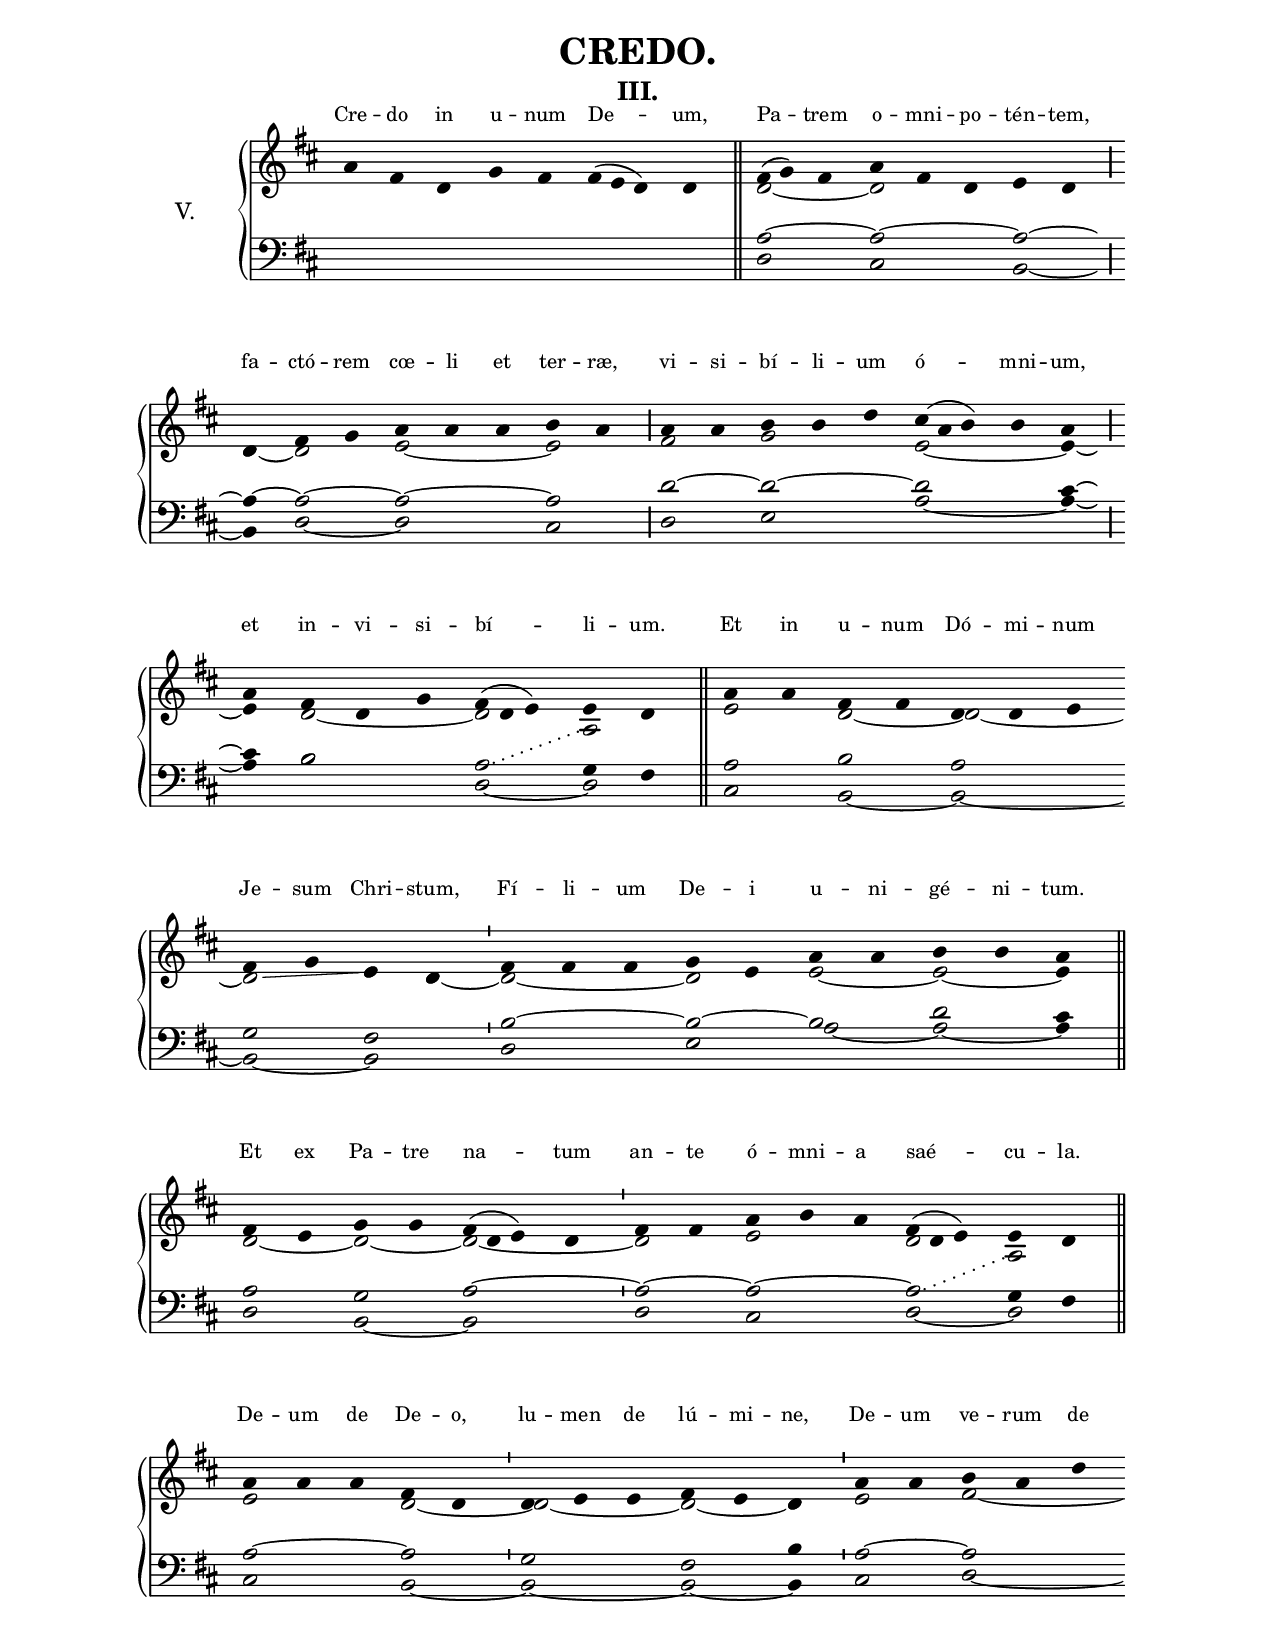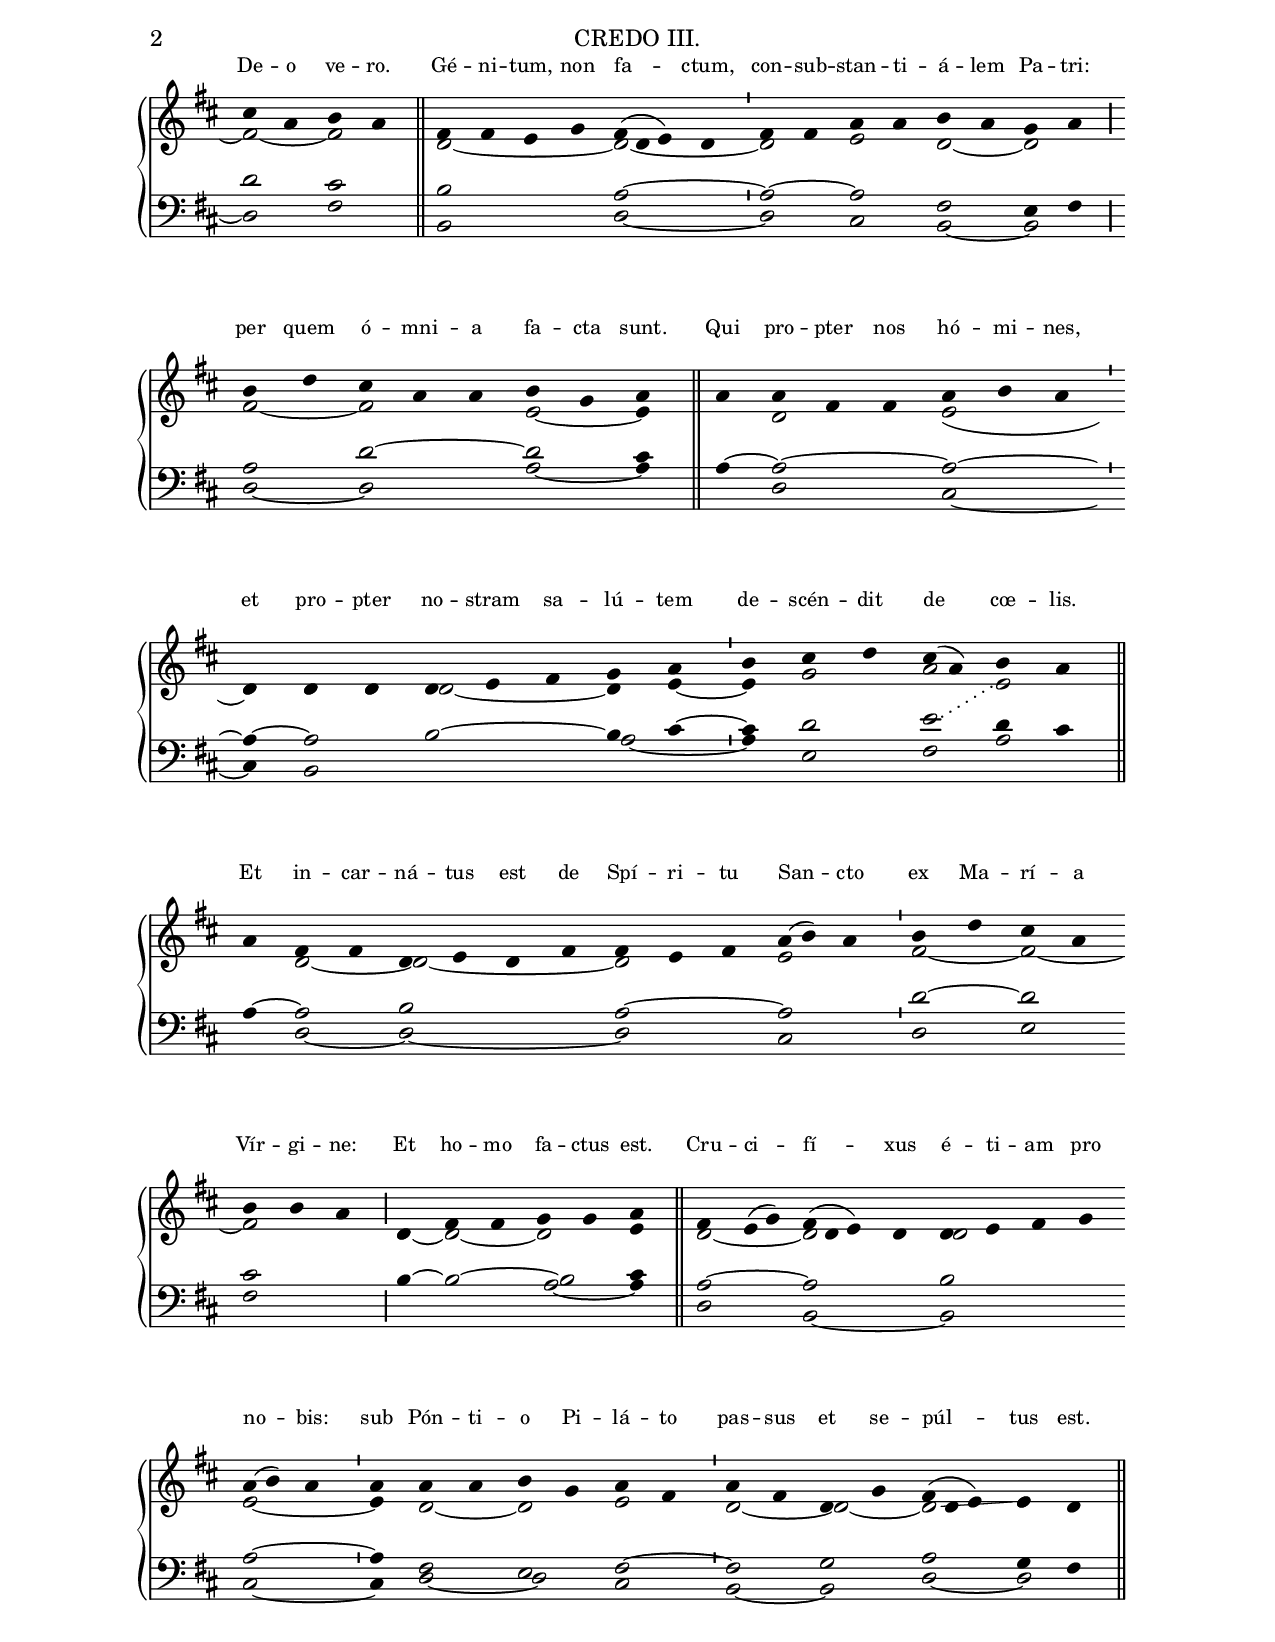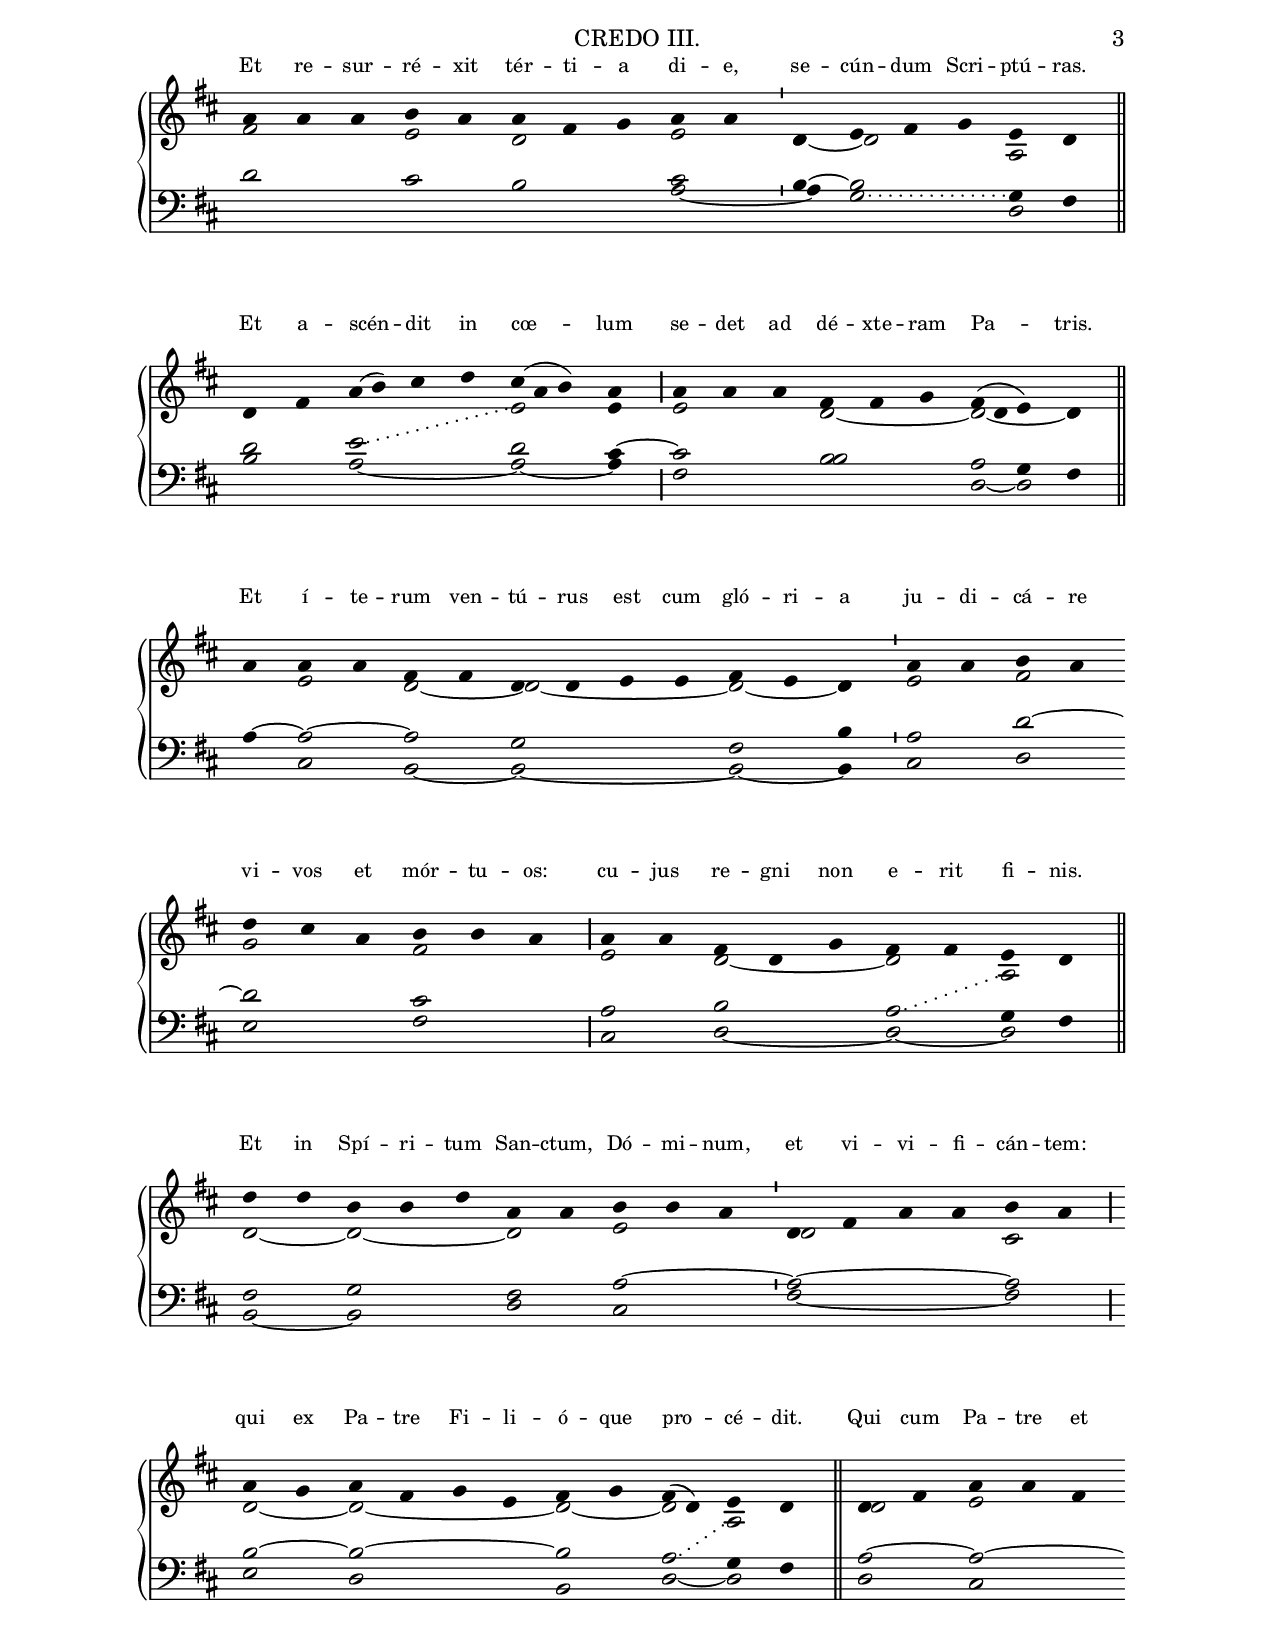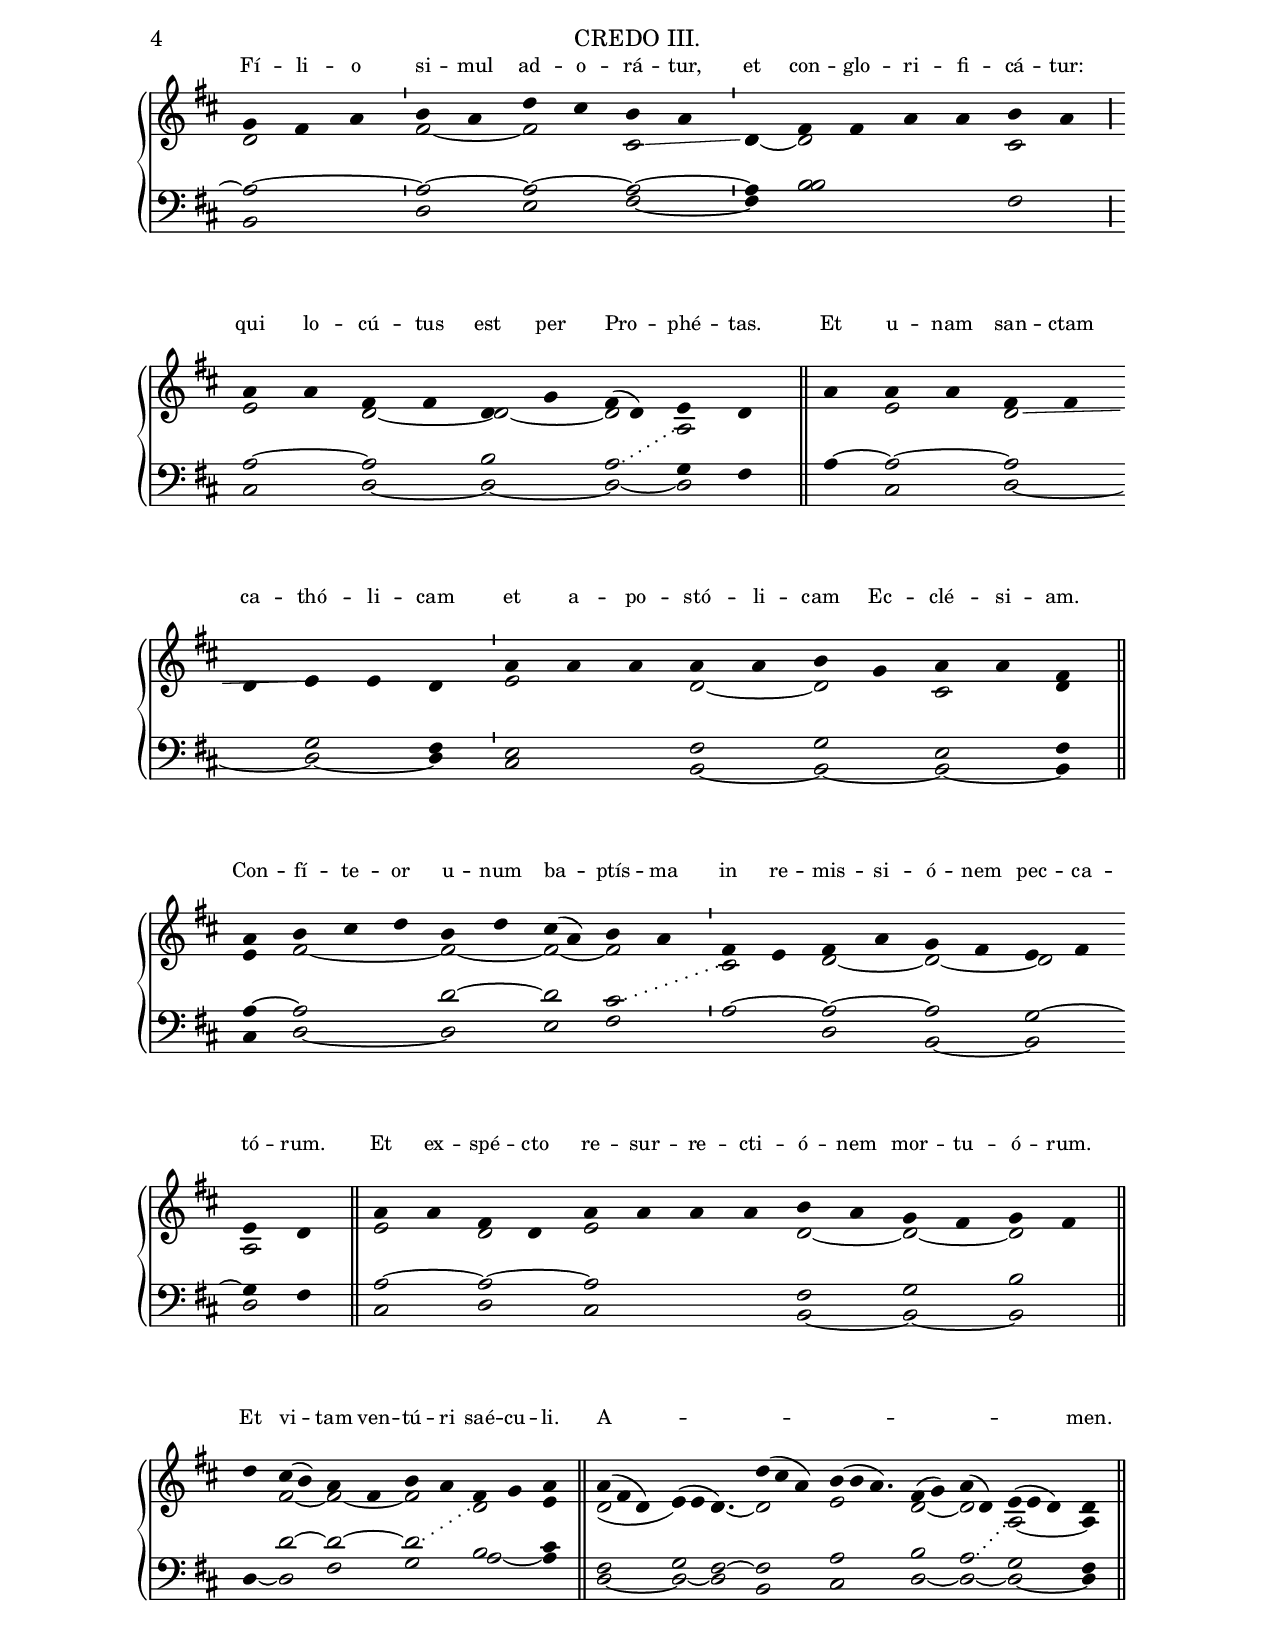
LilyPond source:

\version  "2.18.0"
\language "english"
%
% Styles shared by all Nova Organi Harmonia scores
%
\version  "2.18.0"

%
% Chant division marks
%
quarterBar = {
  \once \override BreathingSign.stencil = #ly:breathing-sign::divisio-minima
  \once \override BreathingSign.thickness = #2.0
  \once \override BreathingSign.minimum-X-extent = #'(-1.0 . 0.0)
  \once \override BreathingSign.minimum-Y-extent = #'(-2.5 . 2.5)

  \breathe
}

halfBar = {
  \once \override BreathingSign.stencil = #ly:breathing-sign::divisio-maior
  \once \override BreathingSign.thickness = #2.0
  \once \override BreathingSign.Y-offset = #0
  \once \override BreathingSign.minimum-X-extent = #'(-1.0 . 0.0)
  \once \override BreathingSign.minimum-Y-extent = #'(-2.5 . 2.5)

  \breathe
}

%
% Voice leading lines are drawn as dotted glissandi
%
voiceLineStyle = {
  \override Glissando #'style = #'dotted-line
  \override Glissando #'thickness = #2.0
  \override NoteColumn #'force-hshift = #0
  \override NoteHead #'transparent = ##t
}

voiceLine =
#(define-music-function
  (parser location staffA staffB noteA noteB)
  (string? string? ly:music? ly:music?)
  #{
    \change Staff = #staffA <>\glissando #noteA
    \change Staff = #staffB #noteB
  #})

allowVoiceLineBreak = {
  \once \override Glissando.breakable = ##t
  \once \override Glissando.after-line-breaking = ##t
}

offsetVoiceLineY = { \once \overrideProperty Glissando.Y-offset #0.2 }

%
% Functions to create groups of notes, connected with a slur
%

% Group of two notes (duration: quarter note)
ga =
#(define-music-function
  (parser location pa pb) (ly:pitch? ly:pitch?)
  #{ $pa 16( $pb 16*3) #})

% Group of three notes (duration: dotted quarter note)
gb =
#(define-music-function
  (parser location pa pb pc) (ly:pitch? ly:pitch? ly:pitch?)
  #{ $pa 16( $pb $pc 4)) #})

% Group of four notes (duration: dotted quarter note)
gc =
#(define-music-function
  (parser location pa pb pc pd) (ly:pitch? ly:pitch? ly:pitch? ly:pitch?)
  #{ $pa 16( $pb $pc $pd 16*3)) #})

%
% Additional macros
%
singleBar   = { \bar "|" }
doubleBar   = { \bar "||" }
forceBreak  = { \bar "" \break }
shiftRight  = { \once \override NoteColumn #'force-hshift = #0.9 }
shiftRightB = { \once \override NoteColumn #'force-hshift = #1.6 }

%
% Default layout
%
\layout {
  indent = 1.7\cm
  ragged-last = ##f
  \context {
    \Staff
    \remove "Time_signature_engraver"
    \omit Flag
    \omit Stem
    \accidentalStyle forget
  }
  \context {
    \Lyrics
    \with { alignAboveContext = "up" }
    \override VerticalAxisGroup.nonstaff-relatedstaff-spacing #'minimum-distance = #4
    \override LyricText #'font-size = #-1
  }
}

%
% Default paper
%
\paper {
  #(set-paper-size "letter")
  line-width = 6.5\in
}


global = {
  \key d \major
  \cadenzaOn
}

chantText = \lyricmode {
  %Line 1
  Cre -- do in u -- num De -- um, Pa -- trem o -- mni -- po -- tén -- tem,
  fa -- ctó -- rem cœ -- li et ter -- ræ, vi -- si -- bí -- li -- um ó -- mni -- um,
  et in -- vi -- si -- bí -- li -- um. Et in u -- num Dó -- mi -- num
  Je -- sum Chri -- stum, Fí -- li -- um De -- i u -- ni -- gé -- ni -- tum.
  Et ex Pa -- tre na -- tum an -- te ó -- mni -- a saé -- cu -- la.
  De -- um de De -- o, lu -- men de lú -- mi -- ne, De -- um ve -- rum de
  De -- o ve -- ro. Gé -- ni -- tum, non fa -- ctum, con -- sub -- stan -- ti -- á -- lem Pa -- tri:
  per quem ó -- mni -- a fa -- cta sunt. Qui pro -- pter nos hó -- mi -- nes,
  et pro -- pter no -- stram sa -- lú -- tem de -- scén -- dit de cœ -- lis.
  Et in -- car -- ná -- tus est de Spí -- ri -- tu San -- cto ex Ma -- rí -- a
  Vír -- gi -- ne: Et ho -- mo fa -- ctus est. Cru -- ci -- fí -- xus é -- ti -- am pro
  no -- bis: sub Pón -- ti -- o Pi -- lá -- to pas -- sus et se -- púl -- tus est.
  Et re -- sur -- ré -- xit tér -- ti -- a di -- e, se -- cún -- dum Scri -- ptú -- ras.
  Et a -- scén -- dit in cœ -- lum se -- det ad dé -- xte -- ram Pa -- tris.
  Et í -- te -- rum ven -- tú -- rus est cum gló -- ri -- a ju -- di -- cá -- re
  vi -- vos et mór -- tu -- os: cu -- jus re -- gni non e -- rit fi -- nis.
  Et in Spí -- ri -- tum San -- ctum, Dó -- mi -- num, et vi -- vi -- fi -- cán -- tem:
  qui ex Pa -- tre Fi -- li -- ó -- que pro -- cé -- dit. Qui cum Pa -- tre et
  Fí -- li -- o si -- mul ad -- o -- rá -- tur, et con -- glo -- ri -- fi -- cá -- tur:
  qui lo -- cú -- tus est per Pro -- phé -- tas. Et u -- nam san -- ctam
  ca -- thó -- li -- cam et a -- po -- stó -- li -- cam Ec -- clé -- si -- am.
  Con -- fí -- te -- or u -- num ba -- ptís -- ma in re -- mis -- si -- ó -- nem pec -- ca --
  tó -- rum. Et ex -- spé -- cto re -- sur -- re -- cti -- ó -- nem mor -- tu -- ó -- rum.
  Et vi -- tam ven -- tú -- ri saé -- cu -- li. A -- _ _ _ _ _ _ men.
}

chantMusic = \relative c' {
  %Measure 1
  a'4 fs d g fs fs16( e d4) d \doubleBar

  %2
  fs16( g16*3) fs4 a fs d e d \halfBar \forceBreak
  d4 fs g a a a b a \halfBar
  a a b b d cs16( a b4) b a \halfBar \forceBreak
  a fs d g fs16( d e4) e d \doubleBar

  %3
  a'4 a fs fs d d e \forceBreak
  fs g e d \quarterBar
  fs fs fs g e a a b b a \doubleBar \break

  %4
  fs4 e g g fs16( d e4) d \quarterBar
  fs4 fs a b a fs16( d e4) e d \doubleBar \break

  %5
  a' a a fs d \quarterBar
  d e e fs e d \quarterBar
  a' a b a d \forceBreak
  cs a b a \doubleBar

  %6
  fs fs e g fs16( d e4) d \quarterBar
  fs4 fs a a b a g a \halfBar \forceBreak
  b d cs a a b g a \doubleBar

  %7
  a4 a fs fs a b a \quarterBar \forceBreak
  d,4 d d d e fs g a \quarterBar
  b cs d cs16( a16*3) b4 a \doubleBar \break

  %8
  a4 fs fs d e d fs fs e fs a16( b16*3) a4 \quarterBar
  b d cs a \forceBreak
  b b a \halfBar
  d, fs fs g g a \doubleBar

  %9
  fs4 e16( g16*3) fs16( d e4) d d e fs g \forceBreak
  a16( b16*3) a4 \quarterBar
  a a a b g a fs \quarterBar
  a fs d g fs16( d e4) e d \doubleBar \break

  %10
  a'4 a a b a a fs g a a \quarterBar
  d, e fs g e d \doubleBar \break

  %11
  d4 fs a16( b16*3) cs4 d cs16( a b4) a \halfBar
  a a a fs fs g fs16( d e4) d \doubleBar \break

  %12
  a'4 a a fs fs d d e e fs e d \quarterBar
  a' a b a \forceBreak
  d cs a b b a \halfBar
  a a fs d g fs fs e d \doubleBar \break

  %13
  d'4 d b b d a a b b a \quarterBar
  d, fs a a b a \halfBar \forceBreak
  a g a fs g e fs g fs16( d16*3) e4 d \doubleBar

  %14
  d4 fs a a fs \forceBreak
  g fs a \quarterBar
  b a d cs b a \quarterBar
  d, fs fs a a b a \halfBar \forceBreak
  a a fs fs d g fs16( d16*3) e4 d \doubleBar

  %15
  a'4 a a fs fs \forceBreak
  d e e d \quarterBar
  a' a a a a b g a a fs \doubleBar \break

  %16
  a4 b cs d b d cs16( a16*3) b4 a \quarterBar
  fs e fs a g fs e fs \forceBreak
  e d \doubleBar

  %17
  a'4 a fs d a' a a a b a g fs g fs \doubleBar \break

  %18
  d'4 cs16( b16*3) a4 fs b a fs g a \doubleBar

  %19
  a16(  fs d4) e16( e d4.)
  d'16( cs a4) b16( b a4.)
  fs16( g16*3)
  a16( d,16*3)
  e16( e d4) d \doubleBar
}

altoMusic = \relative c' {
  %1
  s2*3 s2*3/4

  %2
  d2~ d2*3/2 s2
  d4~ d2 e2*3/2~ e2
  fs g2*3/2 e2*5/4~ e4~
  e d2*3/2~ d2*3/4 a2

  %3
  e'2 d~ d2*3/2~ d2 \glissando e4 d~
  d2*3/2~ d2 e~ e~ e4

  %4
  d2~ d~ d2*5/4~
  d2 e2*3/2 d2*3/4 a2

  %5
  e'2*3/2 d2~
  d2*3/2~ d2~ d4
  e2 fs2*3/2~
  fs2~ fs

  %6
  d2*2~ d2*5/4~
  d2 e d~ d
  fs~ fs2*3/2 e2~ e4

  %7
  s4 d2*3/2 e
  (d4) d d d2*3/2~ d4 e~
  e g2 a2*1/2 e2

  %8
  s4 d2~ d2*2~ d2*3/2 e2
  fs~ fs~ fs2*3/2
  d4~ d2~ d e4

  %9
  d2~ d2*5/4 d2*2 e2~
  e4 d2~  d e
  d2~ d~
  d2*3/4 -\tweak Glissando.Y-offset #-0.6 \glissando e4
  s4

  %10
  fs2*3/2 e2 d2*3/2 e2
  d4~ d2*3/2 a2

  %11
  s2*2 s4 e'2*3/4 e4
  e2*3/2 d~ d2*3/4~ d4

  %12
  s4 e2 d~ d2*2~ d2~ d4
  e2 fs
  g2*3/2 fs
  e2 d2*3/2~ d2 a

  %13
  d2~ d2*3/2~ d2 e2*3/2
  d2*2 cs2
  d~ d2*2~ d2~ d2*1/2 a2

  %14
  d2 e2*3/2 d
  fs2~ fs cs \glissando
  d4~ d2*2 cs2
  e d~ d~ d2*1/2 a2

  %15
  s4 e'2
  \allowVoiceLineBreak d
  -\tweak Glissando.Y-offset #-1.0 \glissando s4 e4 s2
  e2*3/2 d2~ d cs d4

  %16
  e4 fs2*3/2~ fs2~ fs2*1/2~ fs2
  cs d~ d~ d a

  %17
  e'2 d e2*2 d2~ d~ d

  %18
  s4 fs2*1/2~ fs2~ fs d e4

  %19
  d2*3/4( e8) d4.~
  d2*3/4 e2
  d2*1/2~ d a2*3/4~ a4
}

tenorMusic = \relative c' {
  %1
  s2*3 s2*3/4

  %2
  a2~ a2*3/2~ a2~ \halfBar
  a4~ a2~ a2*3/2~ a2 \halfBar
  d~ d2*3/2~ d2*5/4 cs4~ \halfBar
  cs b2*3/2 a2*3/4 g4 fs

  %3
  a2 b a2*3/2 g2 fs \quarterBar
  b2*3/2~ b2~ b d cs4

  %4
  a2 g a2*5/4~ \quarterBar
  a2~ a2*3/2~ a2*3/4 g4 fs4

  %5
  a2*3/2~ a2 \quarterBar
  g2*3/2 fs2 b4 \quarterBar
  a2~ a2*3/2 d2 cs

  %6
  b2*2 a2*5/4~ \quarterBar
  a2~ a fs e4 fs \halfBar
  a2 d2*3/2~ d2 cs4

  %7
  a4~ a2*3/2~ a~ \quarterBar
  a4~ a2 b2*3/2~ b4 cs~ \quarterBar
  cs d2 e2*1/2 d4 cs

  %8
  a4~ a2 b2*2 a2*3/2~ a2 \quarterBar
  d~ d cs2*3/2 \halfBar
  b4~ b2~ \shiftRightB b cs4

  %9
  a2~ a2*5/4 b2*2 a2~ \quarterBar
  a4 fs2 e fs~ \quarterBar
  fs g a2*3/4 g4 fs

  %10
  d'2*3/2 cs2 b2*3/2 cs2 \quarterBar
  b4~ b2*3/2 g4 fs

  %11
  d'2 e2*3/2 d2*3/4 cs4~ \halfBar
  cs2*3/2 b a2*1/4 g4 fs

  %12
  a4~ a2~ a g2*2 fs2 b4 \quarterBar
  a2 d~ d2*3/2 cs \halfBar
  a2 b2*3/2 a2 g4 fs

  %13
  fs2 g2*3/2 fs2 a2*3/2~ \quarterBar
  a2*2~ a2 \halfBar
  b~ b2*2~ b2 a2*1/2 g4 fs

  %14
  a2~ a2*3/2~ a~ \quarterBar
  a2~ a~ a~ \quarterBar
  a4 b2*2 fs2 \halfBar
  a~ a b a2*1/2 g4 fs

  %15
  a4~ a2~ a s4 g2 fs4 \quarterBar
  e2*3/2 fs2 g e fs4

  %16
  a4~ a2*3/2 d2~ d2*1/2 cs2 \quarterBar
  a~ a~ a g~ g4 fs

  %17
  a2~ a~ a2*2 fs2 g b

  %18
  s4 d2*1/2~ d2~ d b cs4

  %19
  fs,2*3/4 g2*1/4 fs2*3/4~
  fs2*3/4 a2
  b2*1/2 a g2*3/4 fs4
}

bassMusic = \relative c {
  %1
  s2*3 s2*3/4

  %2
  d2 cs2*3/2 b2~
  b4 d2~ d2*3/2 cs2
  d e2*3/2 a2*5/4~ a4~
  a b2*3/2 d,2*3/4~ d2

  %3
  cs2 b~ b2*3/2~ b2~ b
  d2*3/2 e2 a~ a~ a4

  %4
  d,2 b~ b2*5/4
  d2 cs2*3/2 d2*3/4~ d2

  %5
  cs2*3/2 b2~
  b2*3/2~ b2~ b4
  cs2 d2*3/2~
  d2 fs

  %6
  b,2*2 d2*5/4~
  d2 cs b~ b
  d~ d2*3/2 a'2~ a4

  %7
  s4 d,2*3/2 cs~
  cs4 b2 s2*3/2 a'2~
  a4 e2 fs2*1/2 a2

  %8
  s4 d,2~ d2*2~ d2*3/2 cs2
  d e
  fs2*3/2
  s2 s4 a2~ a4

  %9
  d,2 b2*5/4~ b2*2 cs2~
  cs4 d2~ d cs
  b~ b d2*3/4~ d2

  %10
  s2*4 a'2~
  a4 g2*3/2 d2

  %11
  b'2 a2*3/2~ a2*3/4~ a4
  fs2*3/2 \shiftRight b d,2*1/4~ d2

  %12
  s4 cs2 b~ b2*2~ b2~ b4
  cs2 d
  e2*3/2 fs
  cs2 d2*3/2~ d2~ d

  %13
  b2~ b2*3/2 d2 cs2*3/2
  fs2*2~ fs2
  e d2*2 b2 d2*1/2~ d2

  %14
  d2 cs2*3/2 b
  d2 e fs~
  fs4 \shiftRight b2*2 s2
  cs,2 d~ d~ d2*1/2~ d2

  %15
  s4 cs2 d~  \set tieWaitForNote = ##t
  s4~ d2~ d4 \unset tieWaitForNote
  cs2*3/2 b2~ b~ b~ b4

  %16
  cs4 d2*3/2~ d2 e2*1/2 fs2
  s d b~ b d

  %17
  cs2 d cs2*2 b2~ b~ b

  %18
  d4~ d2*1/2 fs2 g a~ a4

  %19
  d,2*3/4~ d2*1/4~ d2*3/4
  b2*3/4 cs2
  d2*1/2~ d~ d2*3/4~ d4
}

voiceLines = \relative c' {
  \voiceLineStyle

  %1-2
  s2*17 s4
  \voiceLine "down" "up" a2*3/4 a2

  %3-4
  s2*16 s8
  \voiceLine "down" "up" a2*3/4 a2

  %5-7
  s2*30 s8
  \voiceLine "down" "up" e'2*1/2 e2

  %8-10
  s2*30 s4
  \voiceLine "down" "down" g,2*3/2 g4
  s4

  %11
  s2
  \voiceLine "down" "up" e'2*3/2 e2*3/4
  s2*4 s8

  %12
  s2*14
  \voiceLine "down" "up" a,2 a2

  %13
  s2*12
  \voiceLine "down" "up" a2*1/2 a2

  %14
  s2*13 s4
  \voiceLine "down" "up" a2*1/2 a2

  %15-16
  s2*13
  \voiceLine "down" "up" cs2 cs2
  s2*4 s4

  %17-18
  s2*8 s4
  \voiceLine "down" "up" d2 d2
  s4

  %19
  s2*4
  \voiceLine "down" "up" a2*1/2 a2*3/4
}

\paper {
  oddHeaderMarkup = \markup \fill-line {
    \line {}
    \center-column {
      \on-the-fly #first-page     " "
      \on-the-fly #not-first-page "CREDO III."
    }
    \line { \on-the-fly #print-page-number-check-first \fromproperty #'page:page-number-string }
  }
  evenHeaderMarkup = \markup \fill-line {
    \line { \on-the-fly #print-page-number-check-first \fromproperty #'page:page-number-string }
    \center-column { "CREDO III." }
    \line {}
  }
}

\header {
  title = "CREDO."
  subtitle = "III."
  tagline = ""
}

\score {
  \new GrandStaff <<
    \set GrandStaff.instrumentName = "V."

    \new Staff = up <<
      \new Voice = "chant" {
        \voiceOne \global \chantMusic
      }
      \new Voice {
        \voiceTwo \global \altoMusic
      }
    >>

    \new Staff = down <<
      \clef bass
      \new Voice {
        \voiceOne \global \tenorMusic
      }
      \new Voice {
        \voiceTwo \global \bassMusic
      }
      \new Voice {
        \voiceThree \global \voiceLines
      }
    >>

    \new Lyrics \lyricsto chant \chantText
  >>
}
